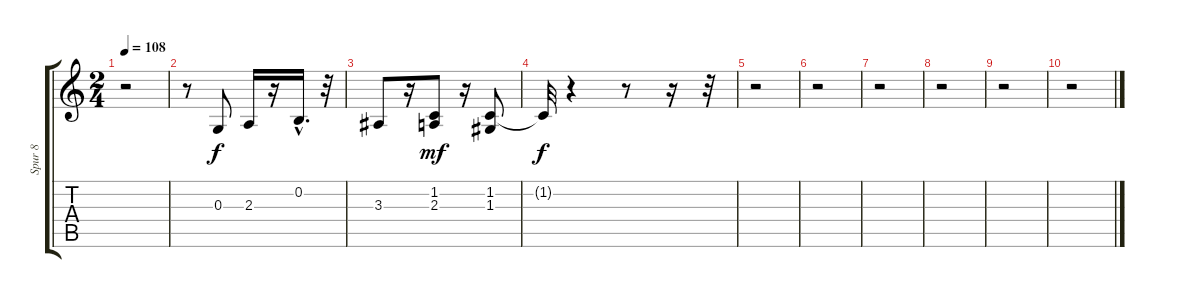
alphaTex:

\track ("Spur 8" "Spur 8") {instrument tenorsax}
\staff {score tabs}
\tuning (E4 B3 G3 D3 A2 E2) {hide}
\ts (2 4)
\tempo 108
\clef g2
\ks c
r.2{dy f} |
r.8 0.3.8 2.3.16 r.16 0.2{hac}.16{d} r.32 |
3.3.8 r.16 (1.2 2.3).8{dy mf} r.16 (1.2 1.3).8 |
1.2{t}.32{dy f} r.4 r.8 r.16 r.32 |
r.2 |
r.2 |
r.2 |
r.2 |
r.2 |
r.2
